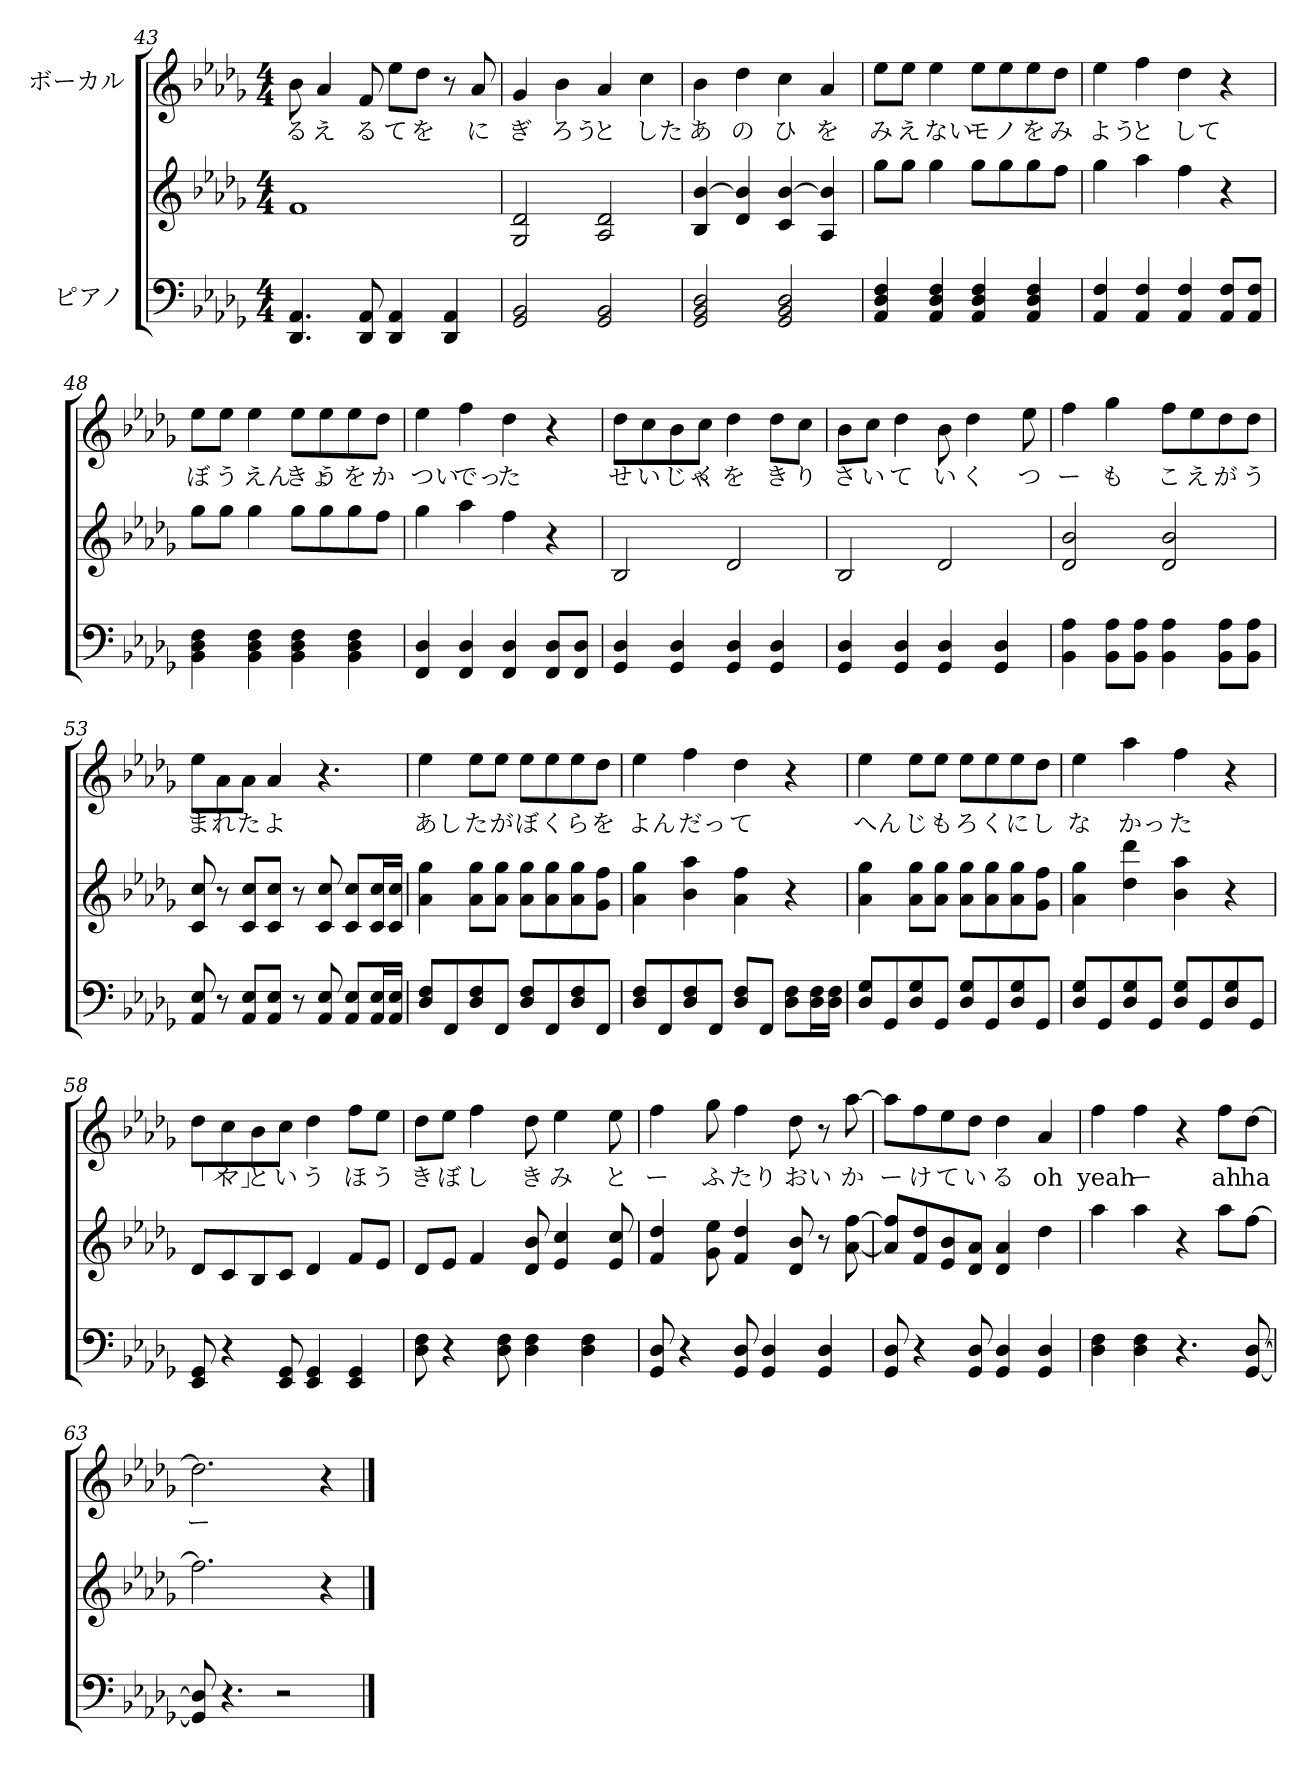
**kern	**kern	**kern	**text
*part2	*part2	*part1	*part1
*staff3	*staff2	*staff1	*staff1
*I"ピアノ	*	*I"ボーカル	*
*clefF4	*clefG2	*clefG2	*
*k[b-e-a-d-g-]	*k[b-e-a-d-g-]	*k[b-e-a-d-g-]	*
*M4/4	*M4/4	*M4/4	*
=43	=43	=43	=43
!	!	!	!LO:LY:b
4.DD-/ 4.AA-/	1f	8b-\	る
!	!	!	!LO:LY:b
.	.	4a-/	え
!	!	!	!LO:LY:b
8DD-/ 8AA-/	.	8f/	る
!	!	!	!LO:LY:b
4DD-/ 4AA-/	.	8ee-\L	て
!	!	!	!LO:LY:b
.	.	8dd-\J	を
4DD-/ 4AA-/	.	8r	.
!	!	!	!LO:LY:b
.	.	8a-/	に
=44	=44	=44	=44
!	!	!	!LO:LY:b
2GG-/ 2BB-/	2G-/ 2d-/	4g-/	ぎ
!	!	!	!LO:LY:b
.	.	4b-\	ろう
!	!	!	!LO:LY:b
2GG-/ 2BB-/	2A-/ 2d-/	4a-/	と
!	!	!	!LO:LY:b
.	.	4cc\	した
!!LO:LB:g=z
=45	=45	=45	=45
!	!	!	!LO:LY:b
2GG-/ 2BB-/ 2D-/	4B-/ [4b-/	4b-\	あ
!	!	!	!LO:LY:b
.	4d-/ 4b-/]	4dd-\	の
!	!	!	!LO:LY:b
2GG-/ 2BB-/ 2D-/	4c/ [4b-/	4cc\	ひ
!	!	!	!LO:LY:b
.	4A-/ 4b-/]	4a-/	を
=46	=46	=46	=46
!	!	!	!LO:LY:b
4AA-/ 4D-/ 4F/	8gg-\L	8ee-\L	み
!	!	!	!LO:LY:b
.	8gg-\J	8ee-\J	え
!	!	!	!LO:LY:b
4AA-/ 4D-/ 4F/	4gg-\	4ee-\	ない
!	!	!	!LO:LY:b
4AA-/ 4D-/ 4F/	8gg-\L	8ee-\L	モ
!	!	!	!LO:LY:b
.	8gg-\	8ee-\	ノ
!	!	!	!LO:LY:b
4AA-/ 4D-/ 4F/	8gg-\	8ee-\	を
!	!	!	!LO:LY:b
.	8ff\J	8dd-\J	み
=47	=47	=47	=47
!	!	!	!LO:LY:b
4AA-/ 4F/	4gg-\	4ee-\	よう
!	!	!	!LO:LY:b
4AA-/ 4F/	4aa-\	4ff\	と
!	!	!	!LO:LY:b
4AA-/ 4F/	4ff\	4dd-\	して
8AA-/ 8F/L	4r	4r	.
8AA-/ 8F/J	.	.	.
=48	=48	=48	=48
!	!	!	!LO:LY:b
4BB-\ 4D-\ 4F\	8gg-\L	8ee-\L	ぼ
!	!	!	!LO:LY:b
.	8gg-\J	8ee-\J	う
!	!	!	!LO:LY:b
4BB-\ 4D-\ 4F\	4gg-\	4ee-\	えん
!	!	!	!LO:LY:b
4BB-\ 4D-\ 4F\	8gg-\L	8ee-\L	きょ
!	!	!	!LO:LY:b
.	8gg-\	8ee-\	う
!	!	!	!LO:LY:b
4BB-\ 4D-\ 4F\	8gg-\	8ee-\	を
!	!	!	!LO:LY:b
.	8ff\J	8dd-\J	か
!!LO:PB:g=z
=49	=49	=49	=49
!	!	!	!LO:LY:b
4FF/ 4D-/	4gg-\	4ee-\	つい
!	!	!	!LO:LY:b
4FF/ 4D-/	4aa-\	4ff\	でっ
!	!	!	!LO:LY:b
4FF/ 4D-/	4ff\	4dd-\	た
8FF/ 8D-/L	4r	4r	.
8FF/ 8D-/J	.	.	.
=50	=50	=50	=50
!	!	!	!LO:LY:b
4GG-/ 4D-/	2B-/	8dd-\L	せ
!	!	!	!LO:LY:b
.	.	8cc\	い
!	!	!	!LO:LY:b
4GG-/ 4D-/	.	8b-\	じゃ
!	!	!	!LO:LY:b
.	.	8cc\J	く
!	!	!	!LO:LY:b
4GG-/ 4D-/	2d-/	4dd-\	を
!	!	!	!LO:LY:b
4GG-/ 4D-/	.	8dd-\L	き
!	!	!	!LO:LY:b
.	.	8cc\J	り
=51	=51	=51	=51
!	!	!	!LO:LY:b
4GG-/ 4D-/	2B-/	8b-\L	さ
!	!	!	!LO:LY:b
.	.	8cc\J	い
!	!	!	!LO:LY:b
4GG-/ 4D-/	.	4dd-\	て
!	!	!	!LO:LY:b
4GG-/ 4D-/	2d-/	8b-\	い
!	!	!	!LO:LY:b
.	.	4dd-\	く
4GG-/ 4D-/	.	.	.
!	!	!	!LO:LY:b
.	.	8ee-\	つ
=52	=52	=52	=52
!	!	!	!LO:LY:b
4BB-\ 4A-\	2d-/ 2b-/	4ff\	ー
!	!	!	!LO:LY:b
8BB-\ 8A-\L	.	4gg-\	も
8BB-\ 8A-\J	.	.	.
!	!	!	!LO:LY:b
4BB-\ 4A-\	2d-/ 2b-/	8ff\L	こ
!	!	!	!LO:LY:b
.	.	8ee-\	え
!	!	!	!LO:LY:b
8BB-\ 8A-\L	.	8dd-\	が
!	!	!	!LO:LY:b
8BB-\ 8A-\J	.	8dd-\J	う
!!LO:LB:g=z
=53	=53	=53	=53
!	!	!	!LO:LY:b
8AA-/ 8E-/	8c/ 8cc/	8ee-\L	ま
!	!	!	!LO:LY:b
8r	8r	8a-\	れ
!	!	!	!LO:LY:b
8AA-/ 8E-/L	8c/ 8cc/L	8a-\J	た
!	!	!	!LO:LY:b
8AA-/ 8E-/J	8c/ 8cc/J	4a-/	よ
8r	8r	.	.
8AA-/ 8E-/	8c/ 8cc/	4.r	.
8AA-/ 8E-/L	8c/ 8cc/L	.	.
16AA-/ 16E-/L	16c/ 16cc/L	.	.
16AA-/ 16E-/JJ	16c/ 16cc/JJ	.	.
=54	=54	=54	=54
!	!	!	!LO:LY:b
8D-/ 8F/L	4a-\ 4gg-\	4ee-\	あし
8FF/	.	.	.
!	!	!	!LO:LY:b
8D-/ 8F/	8a-\ 8gg-\L	8ee-\L	た
!	!	!	!LO:LY:b
8FF/J	8a-\ 8gg-\J	8ee-\J	が
!	!	!	!LO:LY:b
8D-/ 8F/L	8a-\ 8gg-\L	8ee-\L	ぼ
!	!	!	!LO:LY:b
8FF/	8a-\ 8gg-\	8ee-\	く
!	!	!	!LO:LY:b
8D-/ 8F/	8a-\ 8gg-\	8ee-\	ら
!	!	!	!LO:LY:b
8FF/J	8g-\ 8ff\J	8dd-\J	を
=55	=55	=55	=55
!	!	!	!LO:LY:b
8D-/ 8F/L	4a-\ 4gg-\	4ee-\	よん
8FF/	.	.	.
!	!	!	!LO:LY:b
8D-/ 8F/	4b-\ 4aa-\	4ff\	だっ
8FF/J	.	.	.
!	!	!	!LO:LY:b
8D-/ 8F/L	4a-\ 4ff\	4dd-\	て
8FF/J	.	.	.
8D-\ 8F\L	4r	4r	.
16D-\ 16F\L	.	.	.
16D-\ 16F\JJ	.	.	.
!!LO:LB:g=z
=56	=56	=56	=56
!	!	!	!LO:LY:b
8D-/ 8G-/L	4a-\ 4gg-\	4ee-\	へん
8GG-/	.	.	.
!	!	!	!LO:LY:b
8D-/ 8G-/	8a-\ 8gg-\L	8ee-\L	じ
!	!	!	!LO:LY:b
8GG-/J	8a-\ 8gg-\J	8ee-\J	も
!	!	!	!LO:LY:b
8D-/ 8G-/L	8a-\ 8gg-\L	8ee-\L	ろ
!	!	!	!LO:LY:b
8GG-/	8a-\ 8gg-\	8ee-\	く
!	!	!	!LO:LY:b
8D-/ 8G-/	8a-\ 8gg-\	8ee-\	に
!	!	!	!LO:LY:b
8GG-/J	8g-\ 8ff\J	8dd-\J	し
=57	=57	=57	=57
!	!	!	!LO:LY:b
8D-/ 8G-/L	4a-\ 4gg-\	4ee-\	な
8GG-/	.	.	.
!	!	!	!LO:LY:b
8D-/ 8G-/	4dd-\ 4ddd-\	4aa-\	かっ
8GG-/J	.	.	.
!	!	!	!LO:LY:b
8D-/ 8G-/L	4b-\ 4aa-\	4ff\	た
8GG-/	.	.	.
8D-/ 8G-/	4r	4r	.
8GG-/J	.	.	.
=58	=58	=58	=58
!	!	!	!LO:LY:b
8EE-/ 8GG-/	8d-/L	8dd-\L	「イ
!	!	!	!LO:LY:b
4r	8c/	8cc\	マ」
!	!	!	!LO:LY:b
.	8B-/	8b-\	と
!	!	!	!LO:LY:b
8EE-/ 8GG-/	8c/J	8cc\J	い
!	!	!	!LO:LY:b
4EE-/ 4GG-/	4d-/	4dd-\	う
!	!	!	!LO:LY:b
4EE-/ 4GG-/	8f/L	8ff\L	ほ
!	!	!	!LO:LY:b
.	8e-/J	8ee-\J	う
=59	=59	=59	=59
!	!	!	!LO:LY:b
8D-\ 8F\	8d-/L	8dd-\L	き
!	!	!	!LO:LY:b
4r	8e-/J	8ee-\J	ぼ
!	!	!	!LO:LY:b
.	4f/	4ff\	し
8D-\ 8F\	.	.	.
!	!	!	!LO:LY:b
4D-\ 4F\	8d-/ 8b-/	8dd-\	き
!	!	!	!LO:LY:b
.	4e-/ 4cc/	4ee-\	み
4D-\ 4F\	.	.	.
!	!	!	!LO:LY:b
.	8e-/ 8cc/	8ee-\	と
!!LO:LB:g=z
=60	=60	=60	=60
!	!	!	!LO:LY:b
8GG-/ 8D-/	4f/ 4dd-/	4ff\	ー
4r	.	.	.
!	!	!	!LO:LY:b
.	8g-\ 8ee-\	8gg-\	ふ
!	!	!	!LO:LY:b
8GG-/ 8D-/	4f/ 4dd-/	4ff\	たり
4GG-/ 4D-/	.	.	.
!	!	!	!LO:LY:b
.	8d-/ 8b-/	8dd-\	おい
4GG-/ 4D-/	8r	8r	.
!	!	!	!LO:LY:b
.	[8a-\ [8ff\	[8aa-\	か
=61	=61	=61	=61
!	!	!	!LO:LY:b
8GG-/ 8D-/	8a-/] 8ff/]L	8aa-\L]	ー
!	!	!	!LO:LY:b
4r	8f/ 8dd-/	8ff\	け
!	!	!	!LO:LY:b
.	8e-/ 8b-/	8ee-\	て
!	!	!	!LO:LY:b
8GG-/ 8D-/	8d-/ 8a-/J	8dd-\J	い
!	!	!	!LO:LY:b
4GG-/ 4D-/	4d-/ 4a-/	4dd-\	る
!	!	!	!LO:LY:b
4GG-/ 4D-/	4dd-\	4a-/	oh
=62	=62	=62	=62
!	!	!	!LO:LY:b
4D-\ 4F\	4aa-\	4ff\	yeah
!	!	!	!LO:LY:b
4D-\ 4F\	4aa-\	4ff\	ー
4.r	4r	4r	.
!	!	!	!LO:LY:b
.	8aa-\L	8ff\L	ah
!	!	!	!LO:LY:b
[8GG-/ [8D-/	[8ff\J	[8dd-\J	ha
=63	=63	=63	=63
!	!	!	!LO:LY:b
8GG-/] 8D-/]	2.ff\]	2.dd-\]	ー
4.r	.	.	.
2r	.	.	.
.	4r	4r	.
==	==	==	==
*-	*-	*-	*-
